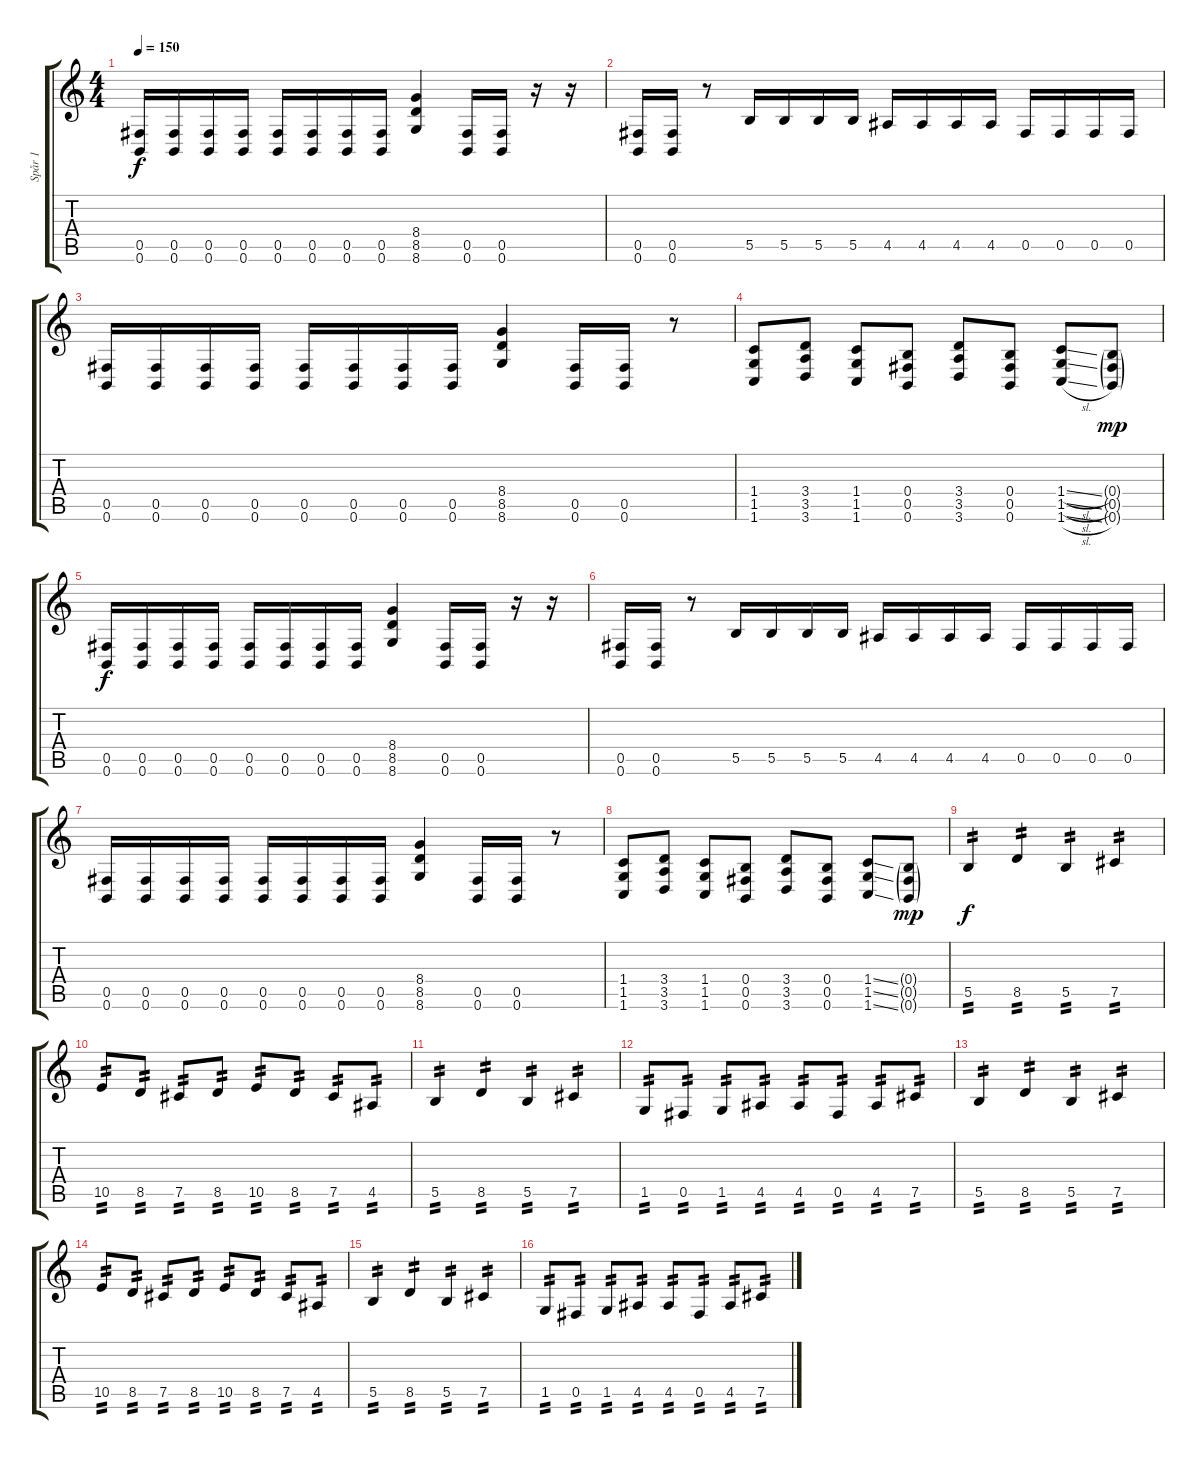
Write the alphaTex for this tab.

\track ("Spår 1" "Spår 1") {instrument distortionguitar}
\staff {score tabs}
\tuning (Db4 Ab3 E3 B2 Gb2 B1) {hide}
\ts (4 4)
\tempo 150
\clef g2
\ks c
(0.5 0.6).16{dy f} (0.5 0.6).16 (0.5 0.6).16 (0.5 0.6).16 (0.5 0.6).16 (0.5 0.6).16 (0.5 0.6).16 (0.5 0.6).16 (8.4 8.5 8.6).4 (0.5 0.6).16 (0.5 0.6).16 r.16 r.16 |
(0.5 0.6).16 (0.5 0.6).16 r.8 5.5.16 5.5.16 5.5.16 5.5.16 4.5.16 4.5.16 4.5.16 4.5.16 0.5.16 0.5.16 0.5.16 0.5.16 |
(0.5 0.6).16 (0.5 0.6).16 (0.5 0.6).16 (0.5 0.6).16 (0.5 0.6).16 (0.5 0.6).16 (0.5 0.6).16 (0.5 0.6).16 (8.4 8.5 8.6).4 (0.5 0.6).16 (0.5 0.6).16 r.8 |
(1.4 1.5 1.6).8 (3.4 3.5 3.6).8 (1.4 1.5 1.6).8 (0.4 0.5 0.6).8 (3.4 3.5 3.6).8 (0.4 0.5 0.6).8 (1.4{sl} 1.5{sl} 1.6{sl}).8 (0.4{g} 0.5{g} 0.6{g}).8{dy mp} |
(0.5 0.6).16{dy f} (0.5 0.6).16 (0.5 0.6).16 (0.5 0.6).16 (0.5 0.6).16 (0.5 0.6).16 (0.5 0.6).16 (0.5 0.6).16 (8.4 8.5 8.6).4 (0.5 0.6).16 (0.5 0.6).16 r.16 r.16 |
(0.5 0.6).16 (0.5 0.6).16 r.8 5.5.16 5.5.16 5.5.16 5.5.16 4.5.16 4.5.16 4.5.16 4.5.16 0.5.16 0.5.16 0.5.16 0.5.16 |
(0.5 0.6).16 (0.5 0.6).16 (0.5 0.6).16 (0.5 0.6).16 (0.5 0.6).16 (0.5 0.6).16 (0.5 0.6).16 (0.5 0.6).16 (8.4 8.5 8.6).4 (0.5 0.6).16 (0.5 0.6).16 r.8 |
(1.4 1.5 1.6).8 (3.4 3.5 3.6).8 (1.4 1.5 1.6).8 (0.4 0.5 0.6).8 (3.4 3.5 3.6).8 (0.4 0.5 0.6).8 (1.4{ss} 1.5{ss} 1.6{ss}).8 (0.4{g} 0.5{g} 0.6{g}).8{dy mp} |
5.5.4{tp 2 dy f} 8.5.4{tp 2} 5.5.4{tp 2} 7.5.4{tp 2} |
10.5.8{tp 2} 8.5.8{tp 2} 7.5.8{tp 2} 8.5.8{tp 2} 10.5.8{tp 2} 8.5.8{tp 2} 7.5.8{tp 2} 4.5.8{tp 2} |
5.5.4{tp 2} 8.5.4{tp 2} 5.5.4{tp 2} 7.5.4{tp 2} |
1.5.8{tp 2} 0.5.8{tp 2} 1.5.8{tp 2} 4.5.8{tp 2} 4.5.8{tp 2} 0.5.8{tp 2} 4.5.8{tp 2} 7.5.8{tp 2} |
5.5.4{tp 2} 8.5.4{tp 2} 5.5.4{tp 2} 7.5.4{tp 2} |
10.5.8{tp 2} 8.5.8{tp 2} 7.5.8{tp 2} 8.5.8{tp 2} 10.5.8{tp 2} 8.5.8{tp 2} 7.5.8{tp 2} 4.5.8{tp 2} |
5.5.4{tp 2} 8.5.4{tp 2} 5.5.4{tp 2} 7.5.4{tp 2} |
1.5.8{tp 2} 0.5.8{tp 2} 1.5.8{tp 2} 4.5.8{tp 2} 4.5.8{tp 2} 0.5.8{tp 2} 4.5.8{tp 2} 7.5.8{tp 2}
